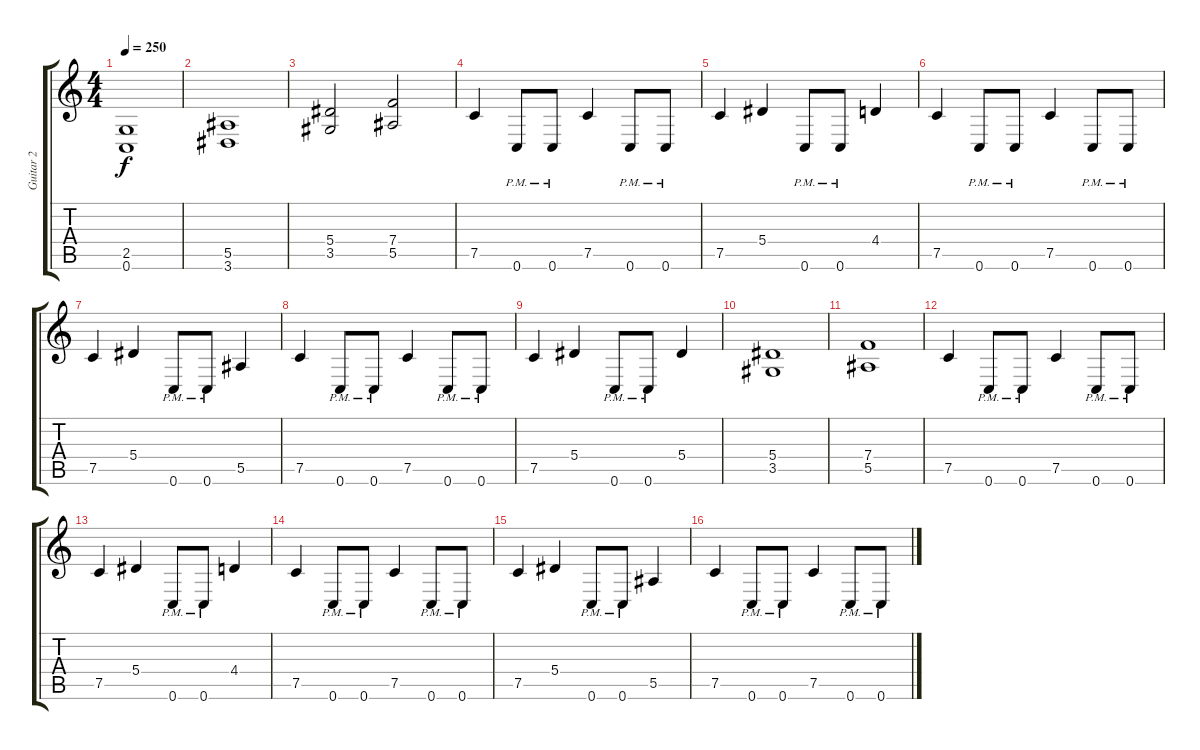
\track ("Guitar 2" "Guitar 2") {instrument distortionguitar}
\staff {score tabs}
\tuning (C4 G3 Eb3 Bb2 F2 C2) {hide}
\ts (4 4)
\tempo 250
\clef g2
\ks c
(2.5 0.6).1{dy f} |
(5.5 3.6).1 |
(5.4 3.5).2 (7.4 5.5).2 |
7.5.4 0.6{pm}.8 0.6{pm}.8 7.5.4 0.6{pm}.8 0.6{pm}.8 |
7.5.4 5.4.4 0.6{pm}.8 0.6{pm}.8 4.4.4 |
7.5.4 0.6{pm}.8 0.6{pm}.8 7.5.4 0.6{pm}.8 0.6{pm}.8 |
7.5.4 5.4.4 0.6{pm}.8 0.6{pm}.8 5.5.4 |
7.5.4 0.6{pm}.8 0.6{pm}.8 7.5.4 0.6{pm}.8 0.6{pm}.8 |
7.5.4 5.4.4 0.6{pm}.8 0.6{pm}.8 5.4.4 |
(5.4 3.5).1 |
(7.4 5.5).1 |
7.5.4 0.6{pm}.8 0.6{pm}.8 7.5.4 0.6{pm}.8 0.6{pm}.8 |
7.5.4 5.4.4 0.6{pm}.8 0.6{pm}.8 4.4.4 |
7.5.4 0.6{pm}.8 0.6{pm}.8 7.5.4 0.6{pm}.8 0.6{pm}.8 |
7.5.4 5.4.4 0.6{pm}.8 0.6{pm}.8 5.5.4 |
7.5.4 0.6{pm}.8 0.6{pm}.8 7.5.4 0.6{pm}.8 0.6{pm}.8
